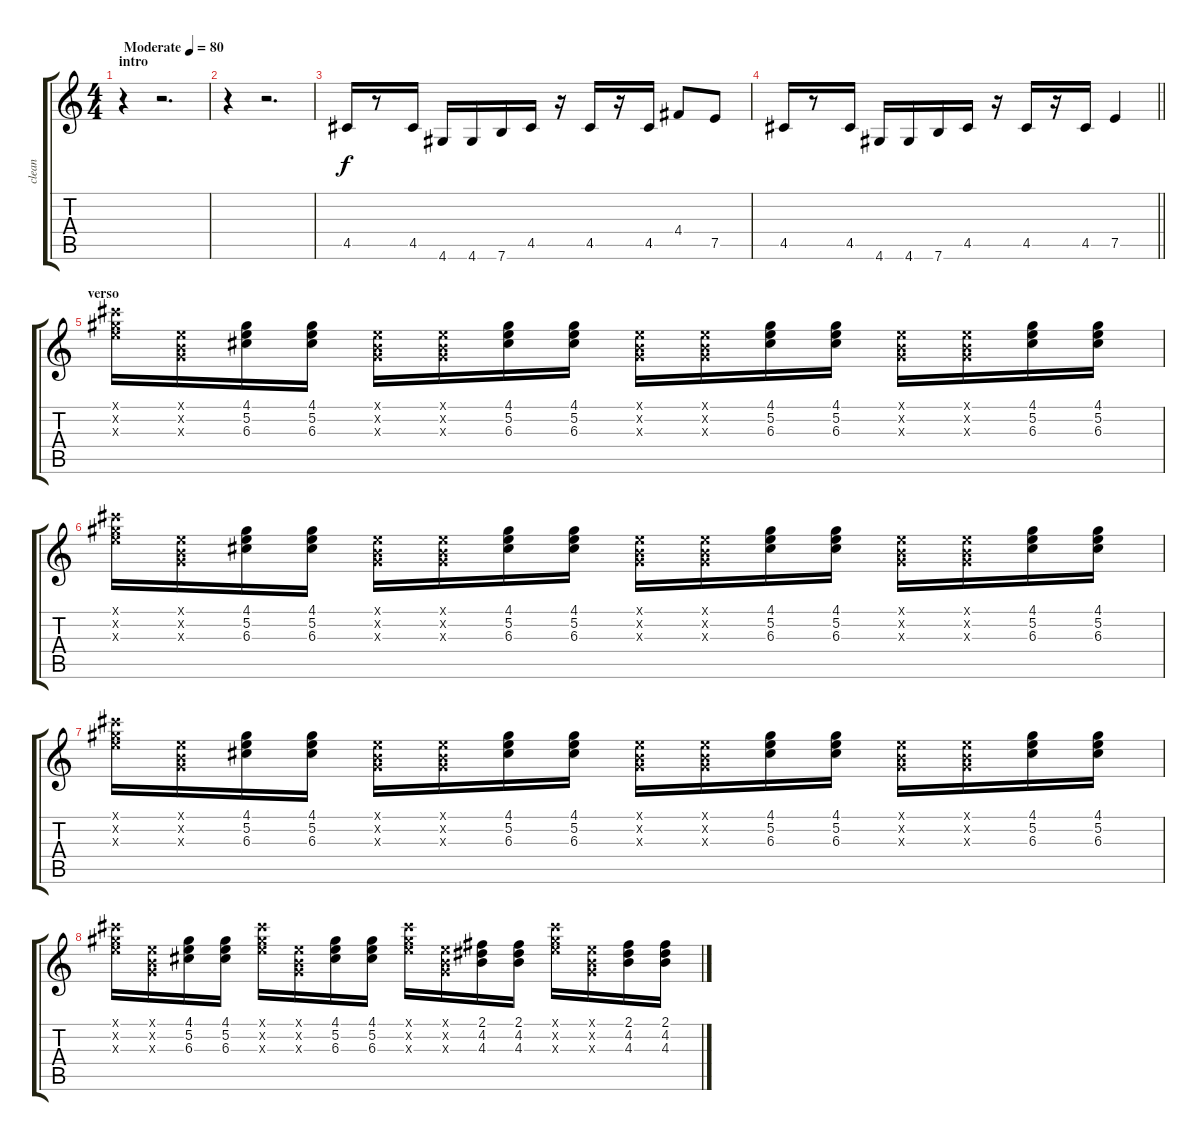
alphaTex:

\track ("clean" "clean") {instrument electricguitarclean}
\staff {score tabs}
\tuning (E4 B3 G3 D3 A2 E2) {hide}
\ts (4 4)
\section ("" "intro")
\tempo (80 "Moderate")
\clef g2
\ks c
r.4{dy f instrument electricguitarclean} r.2{d} |
r.4 r.2{d} |
4.5.16 r.8 4.5.16 4.6.16 4.6.16 7.6.16 4.5.16 r.16 4.5.16 r.16 4.5.16 4.4.8 7.5.8 |
\barLineRight lightlight
4.5.16 r.8 4.5.16 4.6.16 4.6.16 7.6.16 4.5.16 r.16 4.5.16 r.16 4.5.16 7.5.4 |
\section ("" "verso")
(9.1{x} 9.2{x} 9.3{x}).16 (0.1{x} 0.2{x} 0.3{x}).16 (4.1 5.2 6.3).16 (4.1 5.2 6.3).16 (0.1{x} 0.2{x} 0.3{x}).16 (0.1{x} 0.2{x} 0.3{x}).16 (4.1 5.2 6.3).16 (4.1 5.2 6.3).16 (0.1{x} 0.2{x} 0.3{x}).16 (0.1{x} 0.2{x} 0.3{x}).16 (4.1 5.2 6.3).16 (4.1 5.2 6.3).16 (0.1{x} 0.2{x} 0.3{x}).16 (0.1{x} 0.2{x} 0.3{x}).16 (4.1 5.2 6.3).16 (4.1 5.2 6.3).16 |
(9.1{x} 9.2{x} 9.3{x}).16 (0.1{x} 0.2{x} 0.3{x}).16 (4.1 5.2 6.3).16 (4.1 5.2 6.3).16 (0.1{x} 0.2{x} 0.3{x}).16 (0.1{x} 0.2{x} 0.3{x}).16 (4.1 5.2 6.3).16 (4.1 5.2 6.3).16 (0.1{x} 0.2{x} 0.3{x}).16 (0.1{x} 0.2{x} 0.3{x}).16 (4.1 5.2 6.3).16 (4.1 5.2 6.3).16 (0.1{x} 0.2{x} 0.3{x}).16 (0.1{x} 0.2{x} 0.3{x}).16 (4.1 5.2 6.3).16 (4.1 5.2 6.3).16 |
(9.1{x} 9.2{x} 9.3{x}).16 (0.1{x} 0.2{x} 0.3{x}).16 (4.1 5.2 6.3).16 (4.1 5.2 6.3).16 (0.1{x} 0.2{x} 0.3{x}).16 (0.1{x} 0.2{x} 0.3{x}).16 (4.1 5.2 6.3).16 (4.1 5.2 6.3).16 (0.1{x} 0.2{x} 0.3{x}).16 (0.1{x} 0.2{x} 0.3{x}).16 (4.1 5.2 6.3).16 (4.1 5.2 6.3).16 (0.1{x} 0.2{x} 0.3{x}).16 (0.1{x} 0.2{x} 0.3{x}).16 (4.1 5.2 6.3).16 (4.1 5.2 6.3).16 |
(9.1{x} 9.2{x} 9.3{x}).16 (0.1{x} 0.2{x} 0.3{x}).16 (4.1 5.2 6.3).16 (4.1 5.2 6.3).16 (9.1{x} 9.2{x} 9.3{x}).16 (0.1{x} 0.2{x} 0.3{x}).16 (4.1 5.2 6.3).16 (4.1 5.2 6.3).16 (9.1{x} 9.2{x} 9.3{x}).16 (0.1{x} 0.2{x} 0.3{x}).16 (2.1 4.2 4.3).16 (2.1 4.2 4.3).16 (9.1{x} 9.2{x} 9.3{x}).16 (0.1{x} 0.2{x} 0.3{x}).16 (2.1 4.2 4.3).16 (2.1 4.2 4.3).16
